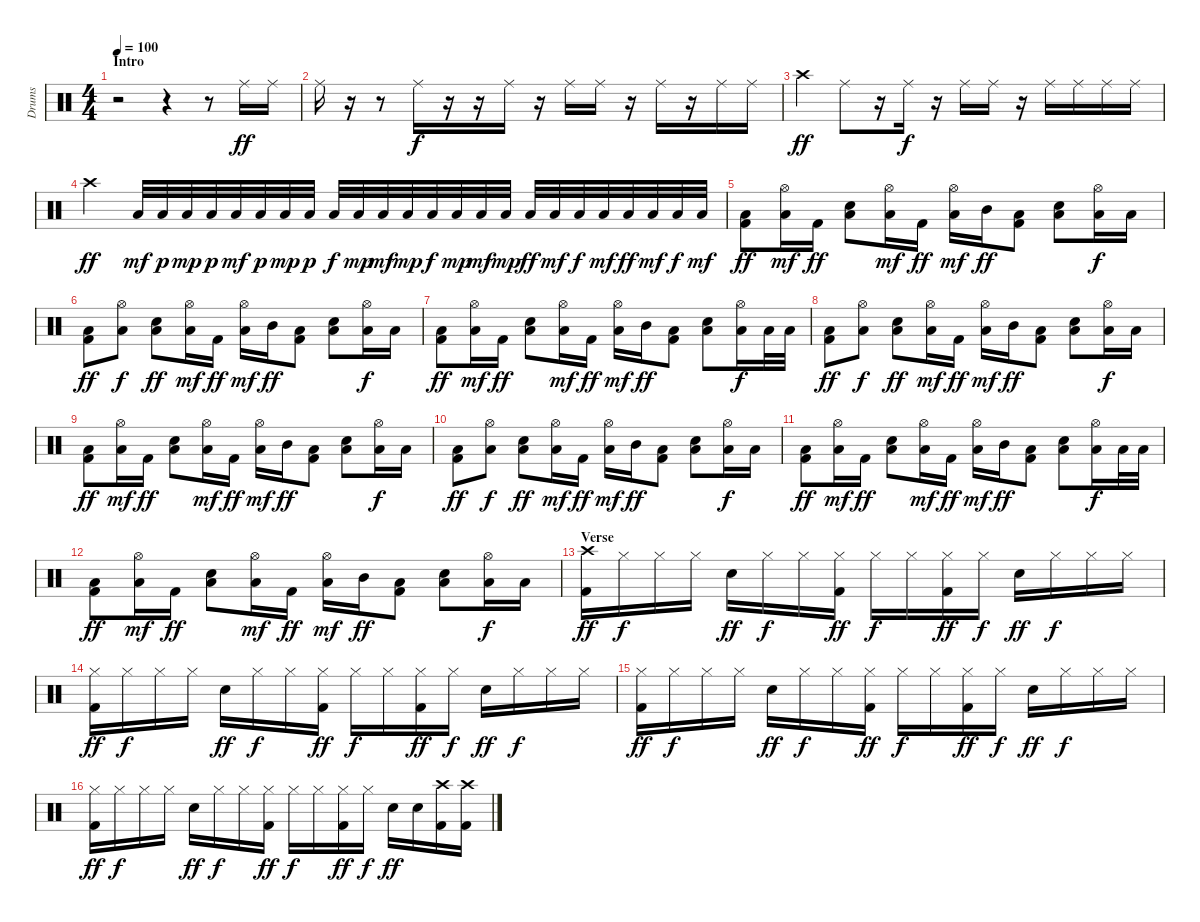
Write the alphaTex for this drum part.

\track ("Drums" "Drums") {instrument percussion}
\staff {score}
\articulation defaults
\ts (4 4)
\section ("" "Intro")
\tempo 100
\clef neutral
\ks c
r.2{dy ff} r.4 r.8 "Ride (middle)".16 "Ride (middle)".16 |
"Ride (middle)".16 r.16 r.8 "Ride (middle)".16{dy f} r.16 r.16 "Ride (middle)".16 r.16 "Ride (middle)".16 "Ride (middle)".16 r.16 "Ride (middle)".16 r.16 "Ride (middle)".16 "Ride (middle)".16 |
"Crash high (hit)".4{dy ff} "Ride (middle)".8 r.16 "Ride (middle)".16{dy f} r.16 "Ride (middle)".16 "Ride (middle)".16 r.16 "Ride (middle)".16 "Ride (middle)".16 "Ride (middle)".16 "Ride (middle)".16 |
"Crash high (hit)".4{dy ff} "Low Floor Tom (hit)".32{dy mf} "Low Floor Tom (hit)".32{dy p} "Low Floor Tom (hit)".32{dy mp} "Low Floor Tom (hit)".32{dy p} "Low Floor Tom (hit)".32{dy mf} "Low Floor Tom (hit)".32{dy p} "Low Floor Tom (hit)".32{dy mp} "Low Floor Tom (hit)".32{dy p} "Low Floor Tom (hit)".32{dy f} "Low Floor Tom (hit)".32{dy mp} "Low Floor Tom (hit)".32{dy mf} "Low Floor Tom (hit)".32{dy mp} "Low Floor Tom (hit)".32{dy f} "Low Floor Tom (hit)".32{dy mp} "Low Floor Tom (hit)".32{dy mf} "Low Floor Tom (hit)".32{dy mp} "Low Floor Tom (hit)".32{dy ff} "Low Floor Tom (hit)".32{dy mf} "Low Floor Tom (hit)".32{dy f} "Low Floor Tom (hit)".32{dy mf} "Low Floor Tom (hit)".32{dy ff} "Low Floor Tom (hit)".32{dy mf} "Low Floor Tom (hit)".32{dy f} "Low Floor Tom (hit)".32{dy mf} |
("Low Tom (hit)" "Kick (hit) 2").8{dy ff} ("Hi-Hat (open)" "Low Tom (hit)").16{dy mf} "Kick (hit) 2".16{dy ff} ("Low Tom (hit)" "Snare (hit) 2").8 ("Hi-Hat (open)" "Low Tom (hit)").16{dy mf} "Kick (hit) 2".16{dy ff} ("Hi-Hat (open)" "Low Tom (hit)").16{dy mf} "Mid Tom (hit)".16{dy ff} ("Low Tom (hit)" "Kick (hit) 2").8 ("Low Tom (hit)" "Snare (hit) 2").8 ("Hi-Hat (open)" "Low Tom (hit)").16{dy f} "Low Tom (hit)".16 |
("Low Tom (hit)" "Kick (hit) 2").8{dy ff} ("Hi-Hat (open)" "Low Tom (hit)").8{dy f} ("Low Tom (hit)" "Snare (hit) 2").8{dy ff} ("Hi-Hat (open)" "Low Tom (hit)").16{dy mf} "Kick (hit) 2".16{dy ff} ("Hi-Hat (open)" "Low Tom (hit)").16{dy mf} "Mid Tom (hit)".16{dy ff} ("Low Tom (hit)" "Kick (hit) 2").8 ("Low Tom (hit)" "Snare (hit) 2").8 ("Hi-Hat (open)" "Low Tom (hit)").16{dy f} "Low Tom (hit)".16 |
("Low Tom (hit)" "Kick (hit) 2").8{dy ff} ("Hi-Hat (open)" "Low Tom (hit)").16{dy mf} "Kick (hit) 2".16{dy ff} ("Low Tom (hit)" "Snare (hit) 2").8 ("Hi-Hat (open)" "Low Tom (hit)").16{dy mf} "Kick (hit) 2".16{dy ff} ("Hi-Hat (open)" "Low Tom (hit)").16{dy mf} "Mid Tom (hit)".16{dy ff} ("Low Tom (hit)" "Kick (hit) 2").8 ("Low Tom (hit)" "Snare (hit) 2").8 ("Hi-Hat (open)" "Low Tom (hit)").16{dy f} "Low Tom (hit)".32 "Low Tom (hit)".32 |
("Low Tom (hit)" "Kick (hit) 2").8{dy ff} ("Hi-Hat (open)" "Low Tom (hit)").8{dy f} ("Low Tom (hit)" "Snare (hit) 2").8{dy ff} ("Hi-Hat (open)" "Low Tom (hit)").16{dy mf} "Kick (hit) 2".16{dy ff} ("Hi-Hat (open)" "Low Tom (hit)").16{dy mf} "Mid Tom (hit)".16{dy ff} ("Low Tom (hit)" "Kick (hit) 2").8 ("Low Tom (hit)" "Snare (hit) 2").8 ("Hi-Hat (open)" "Low Tom (hit)").16{dy f} "Low Tom (hit)".16 |
("Low Tom (hit)" "Kick (hit) 2").8{dy ff} ("Hi-Hat (open)" "Low Tom (hit)").16{dy mf} "Kick (hit) 2".16{dy ff} ("Low Tom (hit)" "Snare (hit) 2").8 ("Hi-Hat (open)" "Low Tom (hit)").16{dy mf} "Kick (hit) 2".16{dy ff} ("Hi-Hat (open)" "Low Tom (hit)").16{dy mf} "Mid Tom (hit)".16{dy ff} ("Low Tom (hit)" "Kick (hit) 2").8 ("Low Tom (hit)" "Snare (hit) 2").8 ("Hi-Hat (open)" "Low Tom (hit)").16{dy f} "Low Tom (hit)".16 |
("Low Tom (hit)" "Kick (hit) 2").8{dy ff} ("Hi-Hat (open)" "Low Tom (hit)").8{dy f} ("Low Tom (hit)" "Snare (hit) 2").8{dy ff} ("Hi-Hat (open)" "Low Tom (hit)").16{dy mf} "Kick (hit) 2".16{dy ff} ("Hi-Hat (open)" "Low Tom (hit)").16{dy mf} "Mid Tom (hit)".16{dy ff} ("Low Tom (hit)" "Kick (hit) 2").8 ("Low Tom (hit)" "Snare (hit) 2").8 ("Hi-Hat (open)" "Low Tom (hit)").16{dy f} "Low Tom (hit)".16 |
("Low Tom (hit)" "Kick (hit) 2").8{dy ff} ("Hi-Hat (open)" "Low Tom (hit)").16{dy mf} "Kick (hit) 2".16{dy ff} ("Low Tom (hit)" "Snare (hit) 2").8 ("Hi-Hat (open)" "Low Tom (hit)").16{dy mf} "Kick (hit) 2".16{dy ff} ("Hi-Hat (open)" "Low Tom (hit)").16{dy mf} "Mid Tom (hit)".16{dy ff} ("Low Tom (hit)" "Kick (hit) 2").8 ("Low Tom (hit)" "Snare (hit) 2").8 ("Hi-Hat (open)" "Low Tom (hit)").16{dy f} "Low Tom (hit)".32 "Low Tom (hit)".32 |
("Low Tom (hit)" "Kick (hit) 2").8{dy ff} ("Hi-Hat (open)" "Low Tom (hit)").16{dy mf} "Kick (hit) 2".16{dy ff} ("Low Tom (hit)" "Snare (hit) 2").8 ("Hi-Hat (open)" "Low Tom (hit)").16{dy mf} "Kick (hit) 2".16{dy ff} ("Hi-Hat (open)" "Low Tom (hit)").16{dy mf} "Mid Tom (hit)".16{dy ff} ("Low Tom (hit)" "Kick (hit) 2").8 ("Low Tom (hit)" "Snare (hit) 2").8 ("Hi-Hat (open)" "Low Floor Tom (hit)").16{dy f} "Low Floor Tom (hit)".16 |
\section ("" "Verse")
("Crash high (hit)" "Kick (hit) 2").16{dy ff} "Hi-Hat (closed)".16{dy f} "Hi-Hat (closed)".16 "Hi-Hat (closed)".16 "Snare (hit) 2".16{dy ff} "Hi-Hat (closed)".16{dy f} "Hi-Hat (closed)".16 ("Hi-Hat (closed)" "Kick (hit) 2").16{dy ff} "Hi-Hat (closed)".16{dy f} "Hi-Hat (closed)".16 ("Hi-Hat (closed)" "Kick (hit) 2").16{dy ff} "Hi-Hat (closed)".16{dy f} "Snare (hit) 2".16{dy ff} "Hi-Hat (closed)".16{dy f} "Hi-Hat (closed)".16 "Hi-Hat (closed)".16 |
("Hi-Hat (closed)" "Kick (hit) 2").16{dy ff} "Hi-Hat (closed)".16{dy f} "Hi-Hat (closed)".16 "Hi-Hat (closed)".16 "Snare (hit) 2".16{dy ff} "Hi-Hat (closed)".16{dy f} "Hi-Hat (closed)".16 ("Hi-Hat (closed)" "Kick (hit) 2").16{dy ff} "Hi-Hat (closed)".16{dy f} "Hi-Hat (closed)".16 ("Hi-Hat (closed)" "Kick (hit) 2").16{dy ff} "Hi-Hat (closed)".16{dy f} "Snare (hit) 2".16{dy ff} "Hi-Hat (closed)".16{dy f} "Hi-Hat (closed)".16 "Hi-Hat (closed)".16 |
("Hi-Hat (closed)" "Kick (hit) 2").16{dy ff} "Hi-Hat (closed)".16{dy f} "Hi-Hat (closed)".16 "Hi-Hat (closed)".16 "Snare (hit) 2".16{dy ff} "Hi-Hat (closed)".16{dy f} "Hi-Hat (closed)".16 ("Hi-Hat (closed)" "Kick (hit) 2").16{dy ff} "Hi-Hat (closed)".16{dy f} "Hi-Hat (closed)".16 ("Hi-Hat (closed)" "Kick (hit) 2").16{dy ff} "Hi-Hat (closed)".16{dy f} "Snare (hit) 2".16{dy ff} "Hi-Hat (closed)".16{dy f} "Hi-Hat (closed)".16 "Hi-Hat (closed)".16 |
("Hi-Hat (closed)" "Kick (hit) 2").16{dy ff} "Hi-Hat (closed)".16{dy f} "Hi-Hat (closed)".16 "Hi-Hat (closed)".16 "Snare (hit) 2".16{dy ff} "Hi-Hat (closed)".16{dy f} "Hi-Hat (closed)".16 ("Hi-Hat (closed)" "Kick (hit) 2").16{dy ff} "Hi-Hat (closed)".16{dy f} "Hi-Hat (closed)".16 ("Hi-Hat (closed)" "Kick (hit) 2").16{dy ff} "Hi-Hat (closed)".16{dy f} "Snare (hit) 2".16{dy ff} "Snare (hit) 2".16 ("Crash high (hit)" "Kick (hit) 2").16 ("Crash high (hit)" "Kick (hit) 2").16
